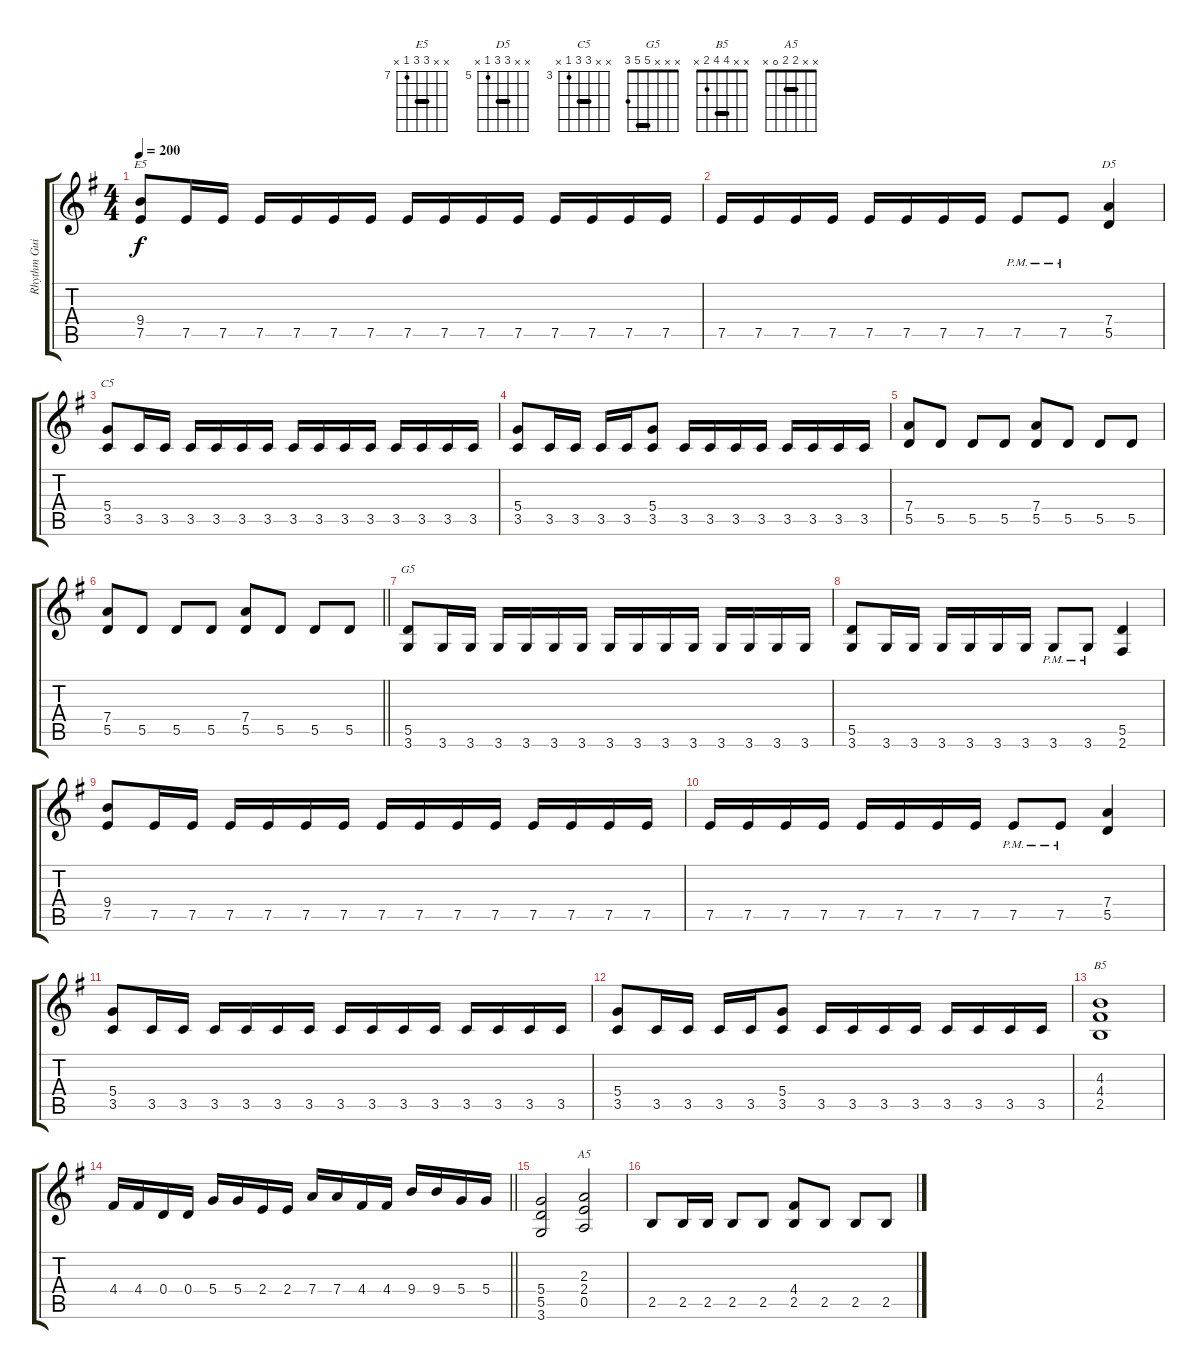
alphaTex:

\track ("Rhythm Guitar B" "Rhythm Gui") {instrument distortionguitar}
\staff {score tabs}
\tuning (E4 B3 G3 D3 A2 E2) {hide}
\chord ("E5" x x 9 9 7 x) {firstfret 7 barre 9}
\chord ("D5" x x 7 7 5 x) {firstfret 5 barre 7}
\chord ("C5" x x 5 5 3 x) {firstfret 3 barre 5}
\chord ("G5" x x x 5 5 3) {barre 5}
\chord ("B5" x x 4 4 2 x) {barre 4}
\chord ("A5" x x 2 2 0 x) {barre 2}
\ts (4 4)
\tempo 200
\clef g2
\ks g
(9.4 7.5).8{ch "E5" dy f} 7.5.16 7.5.16 7.5.16 7.5.16 7.5.16 7.5.16 7.5.16 7.5.16 7.5.16 7.5.16 7.5.16 7.5.16 7.5.16 7.5.16 |
7.5.16 7.5.16 7.5.16 7.5.16 7.5.16 7.5.16 7.5.16 7.5.16 7.5{pm}.8 7.5{pm}.8 (7.4 5.5).4{ch "D5"} |
(5.4 3.5).8{ch "C5"} 3.5.16 3.5.16 3.5.16 3.5.16 3.5.16 3.5.16 3.5.16 3.5.16 3.5.16 3.5.16 3.5.16 3.5.16 3.5.16 3.5.16 |
(5.4 3.5).8 3.5.16 3.5.16 3.5.16 3.5.16 (5.4 3.5).8 3.5.16 3.5.16 3.5.16 3.5.16 3.5.16 3.5.16 3.5.16 3.5.16 |
(7.4 5.5).8 5.5.8 5.5.8 5.5.8 (7.4 5.5).8 5.5.8 5.5.8 5.5.8 |
\barLineRight lightlight
(7.4 5.5).8 5.5.8 5.5.8 5.5.8 (7.4 5.5).8 5.5.8 5.5.8 5.5.8 |
\section ("" "")
(5.5 3.6).8{ch "G5"} 3.6.16 3.6.16 3.6.16 3.6.16 3.6.16 3.6.16 3.6.16 3.6.16 3.6.16 3.6.16 3.6.16 3.6.16 3.6.16 3.6.16 |
(5.5 3.6).8 3.6.16 3.6.16 3.6.16 3.6.16 3.6.16 3.6.16 3.6{pm}.8 3.6{pm}.8 (5.5 2.6).4 |
(9.4 7.5).8 7.5.16 7.5.16 7.5.16 7.5.16 7.5.16 7.5.16 7.5.16 7.5.16 7.5.16 7.5.16 7.5.16 7.5.16 7.5.16 7.5.16 |
7.5.16 7.5.16 7.5.16 7.5.16 7.5.16 7.5.16 7.5.16 7.5.16 7.5{pm}.8 7.5{pm}.8 (7.4 5.5).4 |
(5.4 3.5).8 3.5.16 3.5.16 3.5.16 3.5.16 3.5.16 3.5.16 3.5.16 3.5.16 3.5.16 3.5.16 3.5.16 3.5.16 3.5.16 3.5.16 |
(5.4 3.5).8 3.5.16 3.5.16 3.5.16 3.5.16 (5.4 3.5).8 3.5.16 3.5.16 3.5.16 3.5.16 3.5.16 3.5.16 3.5.16 3.5.16 |
(4.3 4.4 2.5).1{ch "B5"} |
\barLineRight lightlight
4.4.16 4.4.16 0.4.16 0.4.16 5.4.16 5.4.16 2.4.16 2.4.16 7.4.16 7.4.16 4.4.16 4.4.16 9.4.16 9.4.16 5.4.16 5.4.16 |
\section ("" "")
(5.4 5.5 3.6).2 (2.3 2.4 0.5).2{ch "A5"} |
2.5.8 2.5.16 2.5.16 2.5.8 2.5.8 (4.4 2.5).8 2.5.8 2.5.8 2.5.8
